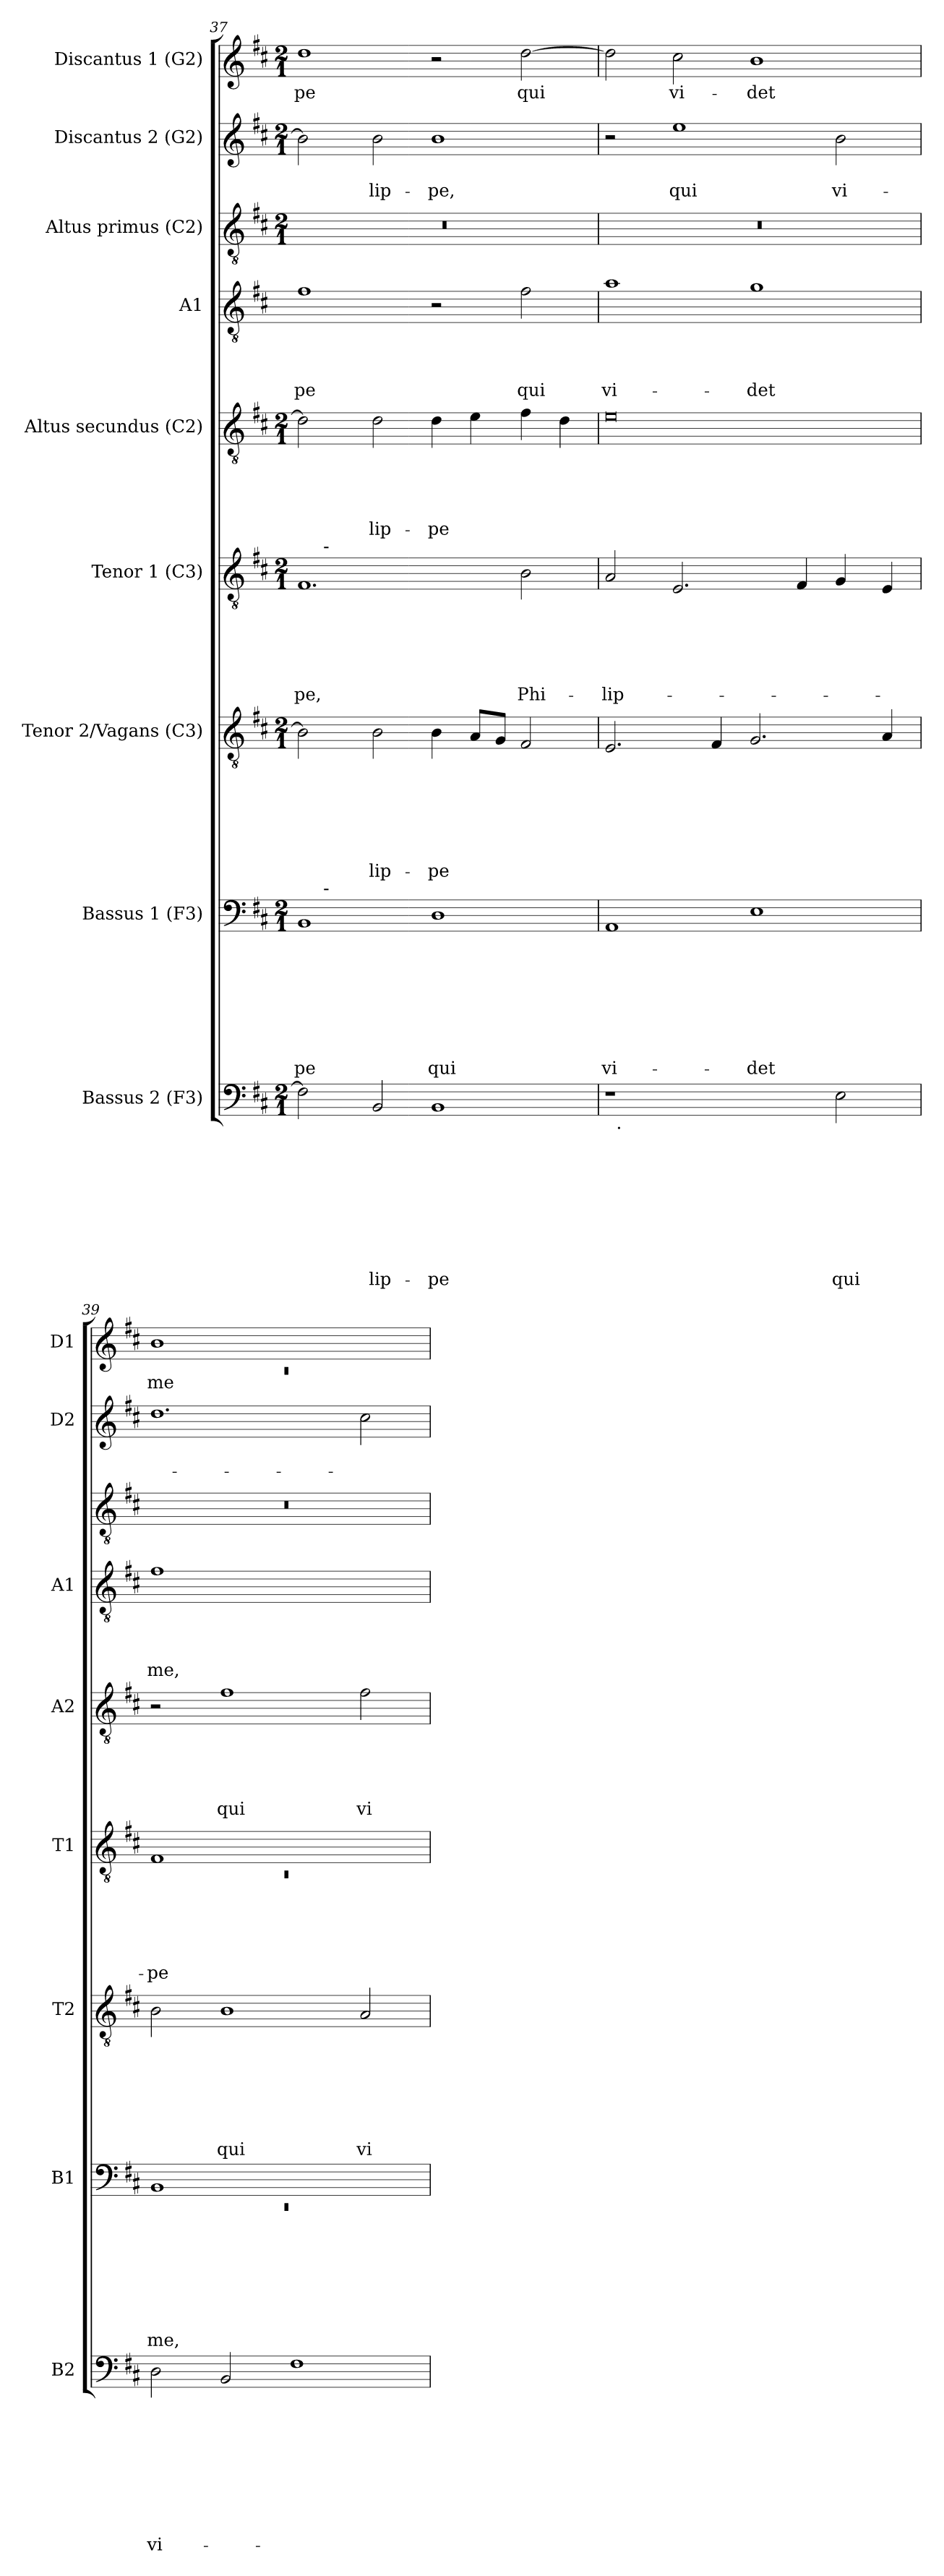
**kern	**text	**text	**text	**text	**text	**text	**text	**text	**text	**kern	**text	**text	**text	**text	**text	**text	**text	**text	**kern	**text	**text	**text	**text	**text	**text	**text	**kern	**text	**text	**text	**text	**text	**text	**kern	**text	**text	**text	**text	**text	**kern	**text	**text	**text	**text	**kern	**kern	**text	**text	**kern	**text
*part9	*part9	*part9	*part9	*part9	*part9	*part9	*part9	*part9	*part9	*part8	*part8	*part8	*part8	*part8	*part8	*part8	*part8	*part8	*part7	*part7	*part7	*part7	*part7	*part7	*part7	*part7	*part6	*part6	*part6	*part6	*part6	*part6	*part6	*part5	*part5	*part5	*part5	*part5	*part5	*part4	*part4	*part4	*part4	*part4	*part3	*part2	*part2	*part2	*part1	*part1
*staff9	*staff9	*staff9	*staff9	*staff9	*staff9	*staff9	*staff9	*staff9	*staff9	*staff8	*staff8	*staff8	*staff8	*staff8	*staff8	*staff8	*staff8	*staff8	*staff7	*staff7	*staff7	*staff7	*staff7	*staff7	*staff7	*staff7	*staff6	*staff6	*staff6	*staff6	*staff6	*staff6	*staff6	*staff5	*staff5	*staff5	*staff5	*staff5	*staff5	*staff4	*staff4	*staff4	*staff4	*staff4	*staff3	*staff2	*staff2	*staff2	*staff1	*staff1
*I"Bassus 2 (F3)	*	*	*	*	*	*	*	*	*	*I"Bassus 1 (F3)	*	*	*	*	*	*	*	*	*I"Tenor 2/Vagans (C3)	*	*	*	*	*	*	*	*I"Tenor 1 (C3)	*	*	*	*	*	*	*I"Altus secundus (C2)	*	*	*	*	*	*I"A1	*	*	*	*	*I"Altus primus (C2)	*I"Discantus 2 (G2)	*	*	*I"Discantus 1 (G2)	*
*I'B2	*	*	*	*	*	*	*	*	*	*I'B1	*	*	*	*	*	*	*	*	*I'T2	*	*	*	*	*	*	*	*I'T1	*	*	*	*	*	*	*I'A2	*	*	*	*	*	*I'A1	*	*	*	*	*	*I'D2	*	*	*I'D1	*
!!LO:PB:g=z
*clefF4	*	*	*	*	*	*	*	*	*	*clefF4	*	*	*	*	*	*	*	*	*clefGv2	*	*	*	*	*	*	*	*clefGv2	*	*	*	*	*	*	*clefGv2	*	*	*	*	*	*clefGv2	*	*	*	*	*clefGv2	*clefG2	*	*	*clefG2	*
*k[f#c#]	*	*	*	*	*	*	*	*	*	*k[f#c#]	*	*	*	*	*	*	*	*	*k[f#c#]	*	*	*	*	*	*	*	*k[f#c#]	*	*	*	*	*	*	*k[f#c#]	*	*	*	*	*	*k[f#c#]	*	*	*	*	*k[f#c#]	*k[f#c#]	*	*	*k[f#c#]	*
*D:	*	*	*	*	*	*	*	*	*	*D:	*	*	*	*	*	*	*	*	*D:	*	*	*	*	*	*	*	*D:	*	*	*	*	*	*	*D:	*	*	*	*	*	*D:	*	*	*	*	*D:	*D:	*	*	*D:	*
*M2/1	*	*	*	*	*	*	*	*	*	*M2/1	*	*	*	*	*	*	*	*	*M2/1	*	*	*	*	*	*	*	*M2/1	*	*	*	*	*	*	*M2/1	*	*	*	*	*	*	*	*	*	*	*M2/1	*M2/1	*	*	*M2/1	*
=37	=37	=37	=37	=37	=37	=37	=37	=37	=37	=37	=37	=37	=37	=37	=37	=37	=37	=37	=37	=37	=37	=37	=37	=37	=37	=37	=37	=37	=37	=37	=37	=37	=37	=37	=37	=37	=37	=37	=37	=37	=37	=37	=37	=37	=37	=37	=37	=37	=37	=37
!	!	!	!	!	!	!	!	!	!	!	!	!	!	!	!	!	!	!LO:LY:b	!	!	!	!	!	!	!	!	!	!	!	!	!	!	!LO:LY:b	!	!	!	!	!	!	!	!	!	!	!LO:LY:b	!	!	!	!	!	!LO:LY:b
*	*	*	*	*	*	*	*	*	*	*^	*	*	*	*	*	*	*	*	*	*	*	*	*	*	*	*	*^	*	*	*	*	*	*	*	*	*	*	*	*	*	*	*	*	*	*	*	*	*	*	*
2F#\]	.	.	.	.	.	.	.	.	.	1BB	8ryy	.	.	.	.	.	.	.	-pe	2B\]	.	.	.	.	.	.	.	1.F#	8ryy	.	.	.	.	.	-pe,	2d\]	.	.	.	.	.	1f#	.	.	.	-pe	0r	2b\]	.	.	1dd	-pe
!	!	!	!	!	!	!	!	!	!	!	!	!	!	!	!	!	!	!	!	!	!	!	!	!	!	!	!	!	!LO:TX:a:t=-	!	!	!	!	!	!	!	!	!	!	!	!	!	!	!	!	!	!	!	!	!	!	!
!	!	!	!	!	!	!	!	!	!	!	!LO:TX:a:t=-	!	!	!	!	!	!	!	!	!	!	!	!	!	!	!	!	!	!	!	!	!	!	!	!	!	!	!	!	!	!	!	!	!	!	!	!	!	!	!	!	!
.	.	.	.	.	.	.	.	.	.	.	1...ryy	.	.	.	.	.	.	.	.	.	.	.	.	.	.	.	.	.	1...ryy	.	.	.	.	.	.	.	.	.	.	.	.	.	.	.	.	.	.	.	.	.	.	.
!	!	!	!	!	!	!	!	!	!LO:LY:b	!	!	!	!	!	!	!	!	!	!	!	!	!	!	!	!	!	!LO:LY:b	!	!	!	!	!	!	!	!	!	!	!	!	!	!LO:LY:b	!	!	!	!	!	!	!	!	!LO:LY:b	!	!
2BB/	.	.	.	.	.	.	.	.	-lip-	.	.	.	.	.	.	.	.	.	.	2B\	.	.	.	.	.	.	-lip-	.	.	.	.	.	.	.	.	2d\	.	.	.	.	-lip-	.	.	.	.	.	.	2b\	.	-lip-	.	.
!	!	!	!	!	!	!	!	!	!LO:LY:b	!	!	!	!	!	!	!	!	!	!LO:LY:b	!	!	!	!	!	!	!	!LO:LY:b	!	!	!	!	!	!	!	!	!	!	!	!	!	!LO:LY:b	!	!	!	!	!	!	!	!	!LO:LY:b	!	!
1BB	.	.	.	.	.	.	.	.	-pe	1D	.	.	.	.	.	.	.	.	qui	4B\	.	.	.	.	.	.	-pe	.	.	.	.	.	.	.	.	4d\	.	.	.	.	-pe	2r	.	.	.	.	.	1b	.	-pe,	2r	.
.	.	.	.	.	.	.	.	.	.	.	.	.	.	.	.	.	.	.	.	8A/L	.	.	.	.	.	.	.	.	.	.	.	.	.	.	.	4e\	.	.	.	.	.	.	.	.	.	.	.	.	.	.	.	.
.	.	.	.	.	.	.	.	.	.	.	.	.	.	.	.	.	.	.	.	8G/J	.	.	.	.	.	.	.	.	.	.	.	.	.	.	.	.	.	.	.	.	.	.	.	.	.	.	.	.	.	.	.	.
!	!	!	!	!	!	!	!	!	!	!	!	!	!	!	!	!	!	!	!	!	!	!	!	!	!	!	!	!	!	!	!	!	!	!	!LO:LY:b	!	!	!	!	!	!	!	!	!	!	!LO:LY:b	!	!	!	!	!	!LO:LY:b
.	.	.	.	.	.	.	.	.	.	.	.	.	.	.	.	.	.	.	.	2F#/	.	.	.	.	.	.	.	2B\	.	.	.	.	.	.	Phi-	4f#\	.	.	.	.	.	2f#\	.	.	.	qui	.	.	.	.	[>2dd\	qui
.	.	.	.	.	.	.	.	.	.	.	.	.	.	.	.	.	.	.	.	.	.	.	.	.	.	.	.	.	.	.	.	.	.	.	.	4d\	.	.	.	.	.	.	.	.	.	.	.	.	.	.	.	.
=38	=38	=38	=38	=38	=38	=38	=38	=38	=38	=38	=38	=38	=38	=38	=38	=38	=38	=38	=38	=38	=38	=38	=38	=38	=38	=38	=38	=38	=38	=38	=38	=38	=38	=38	=38	=38	=38	=38	=38	=38	=38	=38	=38	=38	=38	=38	=38	=38	=38	=38	=38	=38
!	!	!	!	!	!	!	!	!	!	!	!	!	!	!	!	!	!	!	!LO:LY:b	!	!	!	!	!	!	!	!	!	!	!	!	!	!	!	!LO:LY:b	!	!	!	!	!	!	!	!	!	!	!LO:LY:b	!	!	!	!	!	!
*^	*	*	*	*	*	*	*	*	*	*v	*v	*	*	*	*	*	*	*	*	*	*	*	*	*	*	*	*	*v	*v	*	*	*	*	*	*	*	*	*	*	*	*	*	*	*	*	*	*	*	*	*	*	*
1r	32ryy	.	.	.	.	.	.	.	.	.	1AA	.	.	.	.	.	.	.	vi-	2.E/	.	.	.	.	.	.	.	2A/	.	.	.	.	.	-lip-	0e	.	.	.	.	.	1a	.	.	.	vi-	0r	2r	.	.	2dd\]	.
!	!LO:TX:b:t=.	!	!	!	!	!	!	!	!	!	!	!	!	!	!	!	!	!	!	!	!	!	!	!	!	!	!	!	!	!	!	!	!	!	!	!	!	!	!	!	!	!	!	!	!	!	!	!	!	!	!
.	1ryy	.	.	.	.	.	.	.	.	.	.	.	.	.	.	.	.	.	.	.	.	.	.	.	.	.	.	.	.	.	.	.	.	.	.	.	.	.	.	.	.	.	.	.	.	.	.	.	.	.	.
!	!	!	!	!	!	!	!	!	!	!	!	!	!	!	!	!	!	!	!	!	!	!	!	!	!	!	!	!	!	!	!	!	!	!	!	!	!	!	!	!	!	!	!	!	!	!	!	!	!LO:LY:b	!	!LO:LY:b
.	.	.	.	.	.	.	.	.	.	.	.	.	.	.	.	.	.	.	.	.	.	.	.	.	.	.	.	2.E/	.	.	.	.	.	.	.	.	.	.	.	.	.	.	.	.	.	.	1ee	.	qui	2cc#\	vi-
.	.	.	.	.	.	.	.	.	.	.	.	.	.	.	.	.	.	.	.	4F#/	.	.	.	.	.	.	.	.	.	.	.	.	.	.	.	.	.	.	.	.	.	.	.	.	.	.	.	.	.	.	.
!	!	!	!	!	!	!	!	!	!	!	!	!	!	!	!	!	!	!	!LO:LY:b	!	!	!	!	!	!	!	!	!	!	!	!	!	!	!	!	!	!	!	!	!	!	!	!	!	!LO:LY:b	!	!	!	!	!	!LO:LY:b
2ryy	.	.	.	.	.	.	.	.	.	.	1E	.	.	.	.	.	.	.	-det	2.G/	.	.	.	.	.	.	.	.	.	.	.	.	.	.	.	.	.	.	.	.	1g	.	.	.	-det	.	.	.	.	1b	-det
.	2ryy	.	.	.	.	.	.	.	.	.	.	.	.	.	.	.	.	.	.	.	.	.	.	.	.	.	.	.	.	.	.	.	.	.	.	.	.	.	.	.	.	.	.	.	.	.	.	.	.	.	.
.	.	.	.	.	.	.	.	.	.	.	.	.	.	.	.	.	.	.	.	.	.	.	.	.	.	.	.	4F#/	.	.	.	.	.	.	.	.	.	.	.	.	.	.	.	.	.	.	.	.	.	.	.
!	!	!	!	!	!	!	!	!	!	!LO:LY:b	!	!	!	!	!	!	!	!	!	!	!	!	!	!	!	!	!	!	!	!	!	!	!	!	!	!	!	!	!	!	!	!	!	!	!	!	!	!	!LO:LY:b	!	!
2E\	.	.	.	.	.	.	.	.	.	qui	.	.	.	.	.	.	.	.	.	.	.	.	.	.	.	.	.	4G/	.	.	.	.	.	.	.	.	.	.	.	.	.	.	.	.	.	.	2b\	.	vi-	.	.
.	4...ryy	.	.	.	.	.	.	.	.	.	.	.	.	.	.	.	.	.	.	.	.	.	.	.	.	.	.	.	.	.	.	.	.	.	.	.	.	.	.	.	.	.	.	.	.	.	.	.	.	.	.
.	.	.	.	.	.	.	.	.	.	.	.	.	.	.	.	.	.	.	.	4A/	.	.	.	.	.	.	.	4E/	.	.	.	.	.	.	.	.	.	.	.	.	.	.	.	.	.	.	.	.	.	.	.
=39	=39	=39	=39	=39	=39	=39	=39	=39	=39	=39	=39	=39	=39	=39	=39	=39	=39	=39	=39	=39	=39	=39	=39	=39	=39	=39	=39	=39	=39	=39	=39	=39	=39	=39	=39	=39	=39	=39	=39	=39	=39	=39	=39	=39	=39	=39	=39	=39	=39	=39	=39
*	*	*	*	*	*	*	*	*	*	*	*^	*	*	*	*	*	*	*	*	*	*	*	*	*	*	*	*	*^	*	*	*	*	*	*	*	*	*	*	*	*	*^	*	*	*	*	*	*	*	*	*^	*
!	!	!	!	!	!	!	!	!	!	!LO:LY:b	!	!LO:N:vis=1	!	!	!	!	!	!	!	!LO:LY:b	!	!	!	!	!	!	!	!	!	!LO:N:vis=1	!	!	!	!	!	!LO:LY:b	!	!	!	!	!	!	!	!LO:N:vis=1	!	!	!	!LO:LY:b	!	!	!	!	!	!LO:N:vis=1	!LO:LY:b
*v	*v	*	*	*	*	*	*	*	*	*	*	*	*	*	*	*	*	*	*	*	*	*	*	*	*	*	*	*	*	*	*	*	*	*	*	*	*	*	*	*	*	*	*	*	*	*	*	*	*	*	*	*	*	*	*
2D\	.	.	.	.	.	.	.	.	vi-	1BB	0rEE	.	.	.	.	.	.	.	me,	2B\	.	.	.	.	.	.	.	1F#	0rC	.	.	.	.	.	-pe	2r	.	.	.	.	.	1f#	0rC	.	.	.	me,	0r	1.dd	.	.	1b	0rc	me
!	!	!	!	!	!	!	!	!	!	!	!	!	!	!	!	!	!	!	!	!	!	!	!	!	!	!	!LO:LY:b	!	!	!	!	!	!	!	!	!	!	!	!	!	!LO:LY:b	!	!	!	!	!	!	!	!	!	!	!	!	!
2BB/	.	.	.	.	.	.	.	.	.	.	.	.	.	.	.	.	.	.	.	1B	.	.	.	.	.	.	qui	.	.	.	.	.	.	.	.	1f#	.	.	.	.	qui	.	.	.	.	.	.	.	.	.	.	.	.	.
1F#	.	.	.	.	.	.	.	.	.	1ryy	.	.	.	.	.	.	.	.	.	.	.	.	.	.	.	.	.	1ryy	.	.	.	.	.	.	.	.	.	.	.	.	.	1ryy	.	.	.	.	.	.	.	.	.	1ryy	.	.
!	!	!	!	!	!	!	!	!	!	!	!	!	!	!	!	!	!	!	!	!	!	!	!	!	!	!	!LO:LY:b	!	!	!	!	!	!	!	!	!	!	!	!	!	!LO:LY:b	!	!	!	!	!	!	!	!	!	!	!	!	!
.	.	.	.	.	.	.	.	.	.	.	.	.	.	.	.	.	.	.	.	2A/	.	.	.	.	.	.	vi-	.	.	.	.	.	.	.	.	2f#\	.	.	.	.	vi-	.	.	.	.	.	.	.	2cc#\	.	.	.	.	.
*	*	*	*	*	*	*	*	*	*	*v	*v	*	*	*	*	*	*	*	*	*	*	*	*	*	*	*	*	*v	*v	*	*	*	*	*	*	*	*	*	*	*	*	*v	*v	*	*	*	*	*	*	*	*	*v	*v	*
=	=	=	=	=	=	=	=	=	=	=	=	=	=	=	=	=	=	=	=	=	=	=	=	=	=	=	=	=	=	=	=	=	=	=	=	=	=	=	=	=	=	=	=	=	=	=	=	=	=	=
*-	*-	*-	*-	*-	*-	*-	*-	*-	*-	*-	*-	*-	*-	*-	*-	*-	*-	*-	*-	*-	*-	*-	*-	*-	*-	*-	*-	*-	*-	*-	*-	*-	*-	*-	*-	*-	*-	*-	*-	*-	*-	*-	*-	*-	*-	*-	*-	*-	*-	*-
